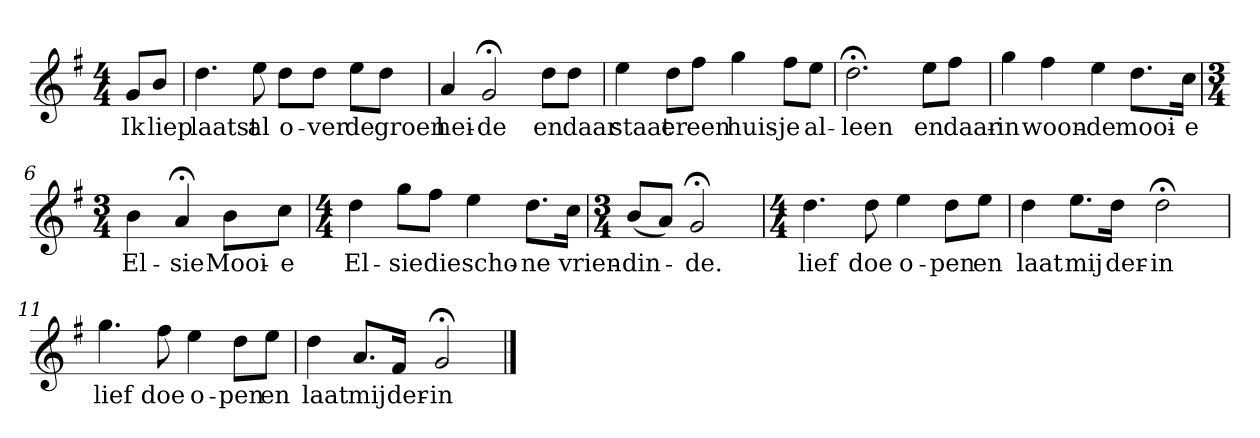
**kern	**text
*part1	*part1
*staff1	*staff1
*k[f#]	*
*G:	*
*M4/4	*
*MM120	*
=	=
8gL	Ik
8bJ	liep
=1	=1
4.dd	laatst
8ee	al
8ddL	o-
8ddJ	-ver
8eeL	de
8ddJ	groen
=2	=2
4a	hei-
2g;<	-de
8ddL	en
8ddJ	daar
=3	=3
4ee	staat
8ddL	er
8ff#J	een
4gg	huis-
8ff#L	-je
8eeJ	al-
=4	=4
2.dd;<	-leen
8eeL	en
8ff#J	daar-
=5	=5
4gg	-in
4ff#	woon-
4ee	-de
8.ddL	mooi-
16ccJk	-e
=6	=6
*M3/4	*
4b	El-
4a;<	-sie
8bL	Mooi-
8ccJ	-e
=7	=7
*M4/4	*
4dd	El-
8ggL	-sie
8ff#J	die
4ee	scho-
8.ddL	-ne
16ccJk	vrien-
=8	=8
*M3/4	*
(8bL	-din-
8aJ)	.
2g;<	-de.
=9	=9
*M4/4	*
4.dd	lief
8dd	doe
4ee	o-
8ddL	-pen
8eeJ	en
=10	=10
4dd	laat
8.eeL	mij
16ddJk	der-
2dd;<	-in
=11	=11
4.gg	lief
8ff#	doe
4ee	o-
8ddL	-pen
8eeJ	en
=12	=12
4dd	laat
8.aL	mij
16f#Jk	der-
2g;<	-in
==	==
*-	*-
